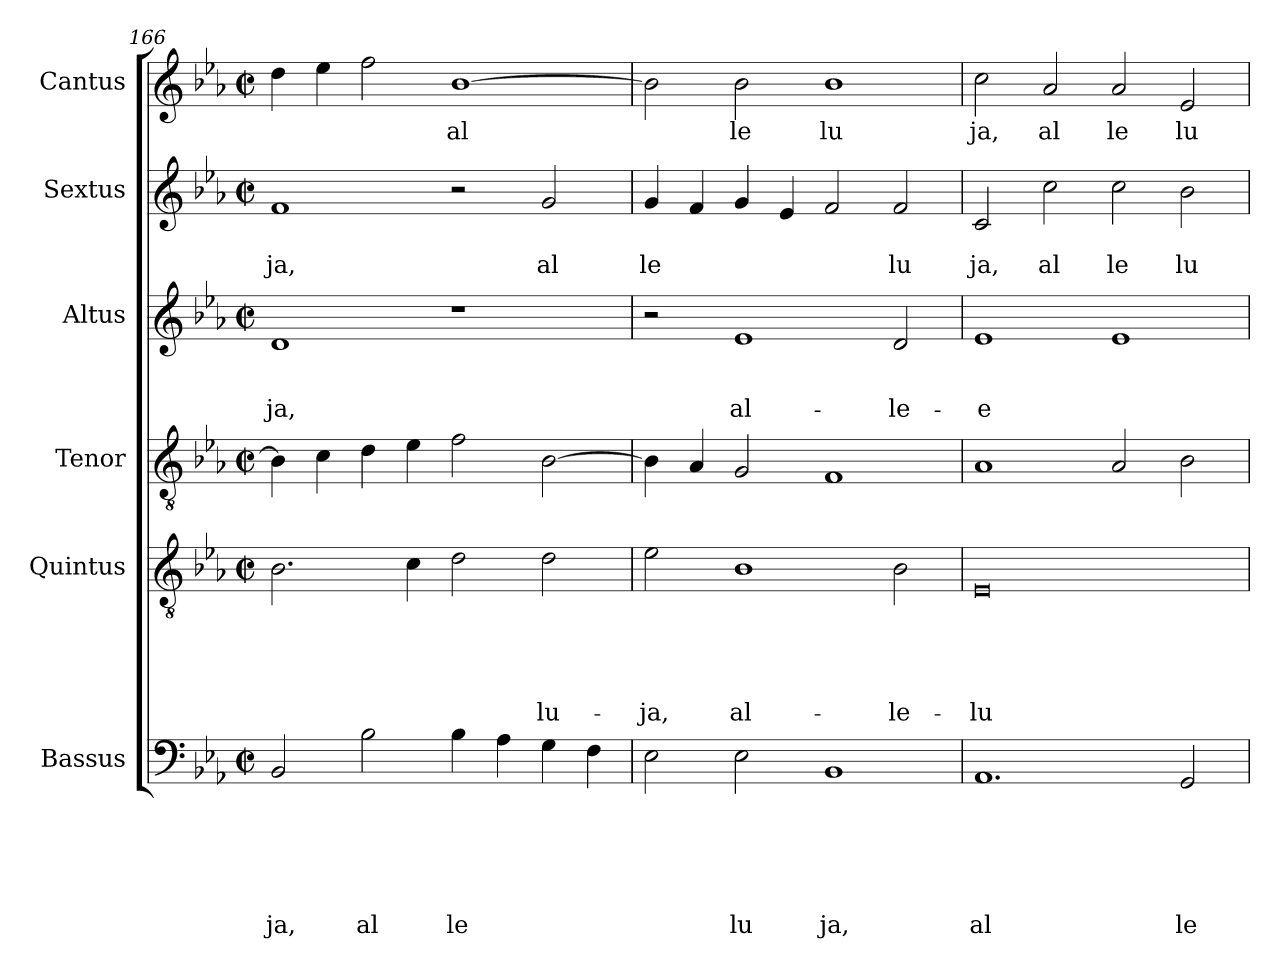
**kern	**text	**text	**text	**text	**text	**text	**kern	**text	**text	**text	**text	**text	**kern	**kern	**text	**text	**text	**kern	**text	**text	**kern	**text
*part6	*part6	*part6	*part6	*part6	*part6	*part6	*part5	*part5	*part5	*part5	*part5	*part5	*part4	*part3	*part3	*part3	*part3	*part2	*part2	*part2	*part1	*part1
*staff6	*staff6	*staff6	*staff6	*staff6	*staff6	*staff6	*staff5	*staff5	*staff5	*staff5	*staff5	*staff5	*staff4	*staff3	*staff3	*staff3	*staff3	*staff2	*staff2	*staff2	*staff1	*staff1
*I"Bassus	*	*	*	*	*	*	*I"Quintus	*	*	*	*	*	*I"Tenor	*I"Altus	*	*	*	*I"Sextus	*	*	*I"Cantus	*
!!LO:PB:g=z
*clefF4	*	*	*	*	*	*	*clefGv2	*	*	*	*	*	*clefGv2	*clefG2	*	*	*	*clefG2	*	*	*clefG2	*
*k[b-e-a-]	*	*	*	*	*	*	*k[b-e-a-]	*	*	*	*	*	*k[b-e-a-]	*k[b-e-a-]	*	*	*	*k[b-e-a-]	*	*	*k[b-e-a-]	*
*E-:	*	*	*	*	*	*	*E-:	*	*	*	*	*	*E-:	*E-:	*	*	*	*E-:	*	*	*E-:	*
*M2/2	*	*	*	*	*	*	*M2/2	*	*	*	*	*	*M2/2	*M2/2	*	*	*	*M2/2	*	*	*M2/2	*
*met(c|)	*	*	*	*	*	*	*met(c|)	*	*	*	*	*	*met(c|)	*met(c|)	*	*	*	*met(c|)	*	*	*met(c|)	*
=166	=166	=166	=166	=166	=166	=166	=166	=166	=166	=166	=166	=166	=166	=166	=166	=166	=166	=166	=166	=166	=166	=166
!	!	!	!	!	!	!LO:LY:b	!	!	!	!	!	!	!	!	!	!	!LO:LY:b	!	!	!LO:LY:b	!	!
2BB-/	.	.	.	.	.	ja,	2.B-\	.	.	.	.	.	4B-\]	1d	.	.	-ja,	1f	.	ja,	4dd\	.
.	.	.	.	.	.	.	.	.	.	.	.	.	4c\	.	.	.	.	.	.	.	4ee-\	.
!	!	!	!	!	!	!LO:LY:b	!	!	!	!	!	!	!	!	!	!	!	!	!	!	!	!
2B-\	.	.	.	.	.	al	.	.	.	.	.	.	4d\	.	.	.	.	.	.	.	2ff\	.
.	.	.	.	.	.	.	4c\	.	.	.	.	.	4e-\	.	.	.	.	.	.	.	.	.
!	!	!	!	!	!	!LO:LY:b	!	!	!	!	!	!	!	!	!	!	!	!	!	!	!	!LO:LY:b
4B-\	.	.	.	.	.	le	2d\	.	.	.	.	.	2f\	1r	.	.	.	2r	.	.	[>1b-	al
4A-\	.	.	.	.	.	.	.	.	.	.	.	.	.	.	.	.	.	.	.	.	.	.
!	!	!	!	!	!	!	!	!	!	!	!	!LO:LY:b	!	!	!	!	!	!	!	!LO:LY:b	!	!
4G\	.	.	.	.	.	.	2d\	.	.	.	.	-lu-	[>2B-\	.	.	.	.	2g/	.	al	.	.
4F\	.	.	.	.	.	.	.	.	.	.	.	.	.	.	.	.	.	.	.	.	.	.
=167	=167	=167	=167	=167	=167	=167	=167	=167	=167	=167	=167	=167	=167	=167	=167	=167	=167	=167	=167	=167	=167	=167
!	!	!	!	!	!	!	!	!	!	!	!	!LO:LY:b	!	!	!	!	!	!	!	!LO:LY:b	!	!
2E-\	.	.	.	.	.	.	2e-\	.	.	.	.	-ja,	4B-\]	2r	.	.	.	4g/	.	le	2b-\]	.
.	.	.	.	.	.	.	.	.	.	.	.	.	4A-/	.	.	.	.	4f/	.	.	.	.
!	!	!	!	!	!	!LO:LY:b	!	!	!	!	!	!LO:LY:b	!	!	!	!	!LO:LY:b	!	!	!	!	!LO:LY:b
2E-\	.	.	.	.	.	lu	1B-	.	.	.	.	al-	2G/	1e-	.	.	al-	4g/	.	.	2b-\	le
.	.	.	.	.	.	.	.	.	.	.	.	.	.	.	.	.	.	4e-/	.	.	.	.
!	!	!	!	!	!	!LO:LY:b	!	!	!	!	!	!	!	!	!	!	!	!	!	!	!	!LO:LY:b
1BB-	.	.	.	.	.	ja,	.	.	.	.	.	.	1F	.	.	.	.	2f/	.	.	1b-	lu
!	!	!	!	!	!	!	!	!	!	!	!	!LO:LY:b	!	!	!	!	!LO:LY:b	!	!	!LO:LY:b	!	!
.	.	.	.	.	.	.	2B-\	.	.	.	.	-le-	.	2d/	.	.	-le-	2f/	.	lu	.	.
=168	=168	=168	=168	=168	=168	=168	=168	=168	=168	=168	=168	=168	=168	=168	=168	=168	=168	=168	=168	=168	=168	=168
!	!	!	!	!	!	!LO:LY:b	!	!	!	!	!	!LO:LY:b	!	!	!	!	!LO:LY:b	!	!	!LO:LY:b	!	!LO:LY:b
1.AA-	.	.	.	.	.	al	0E-	.	.	.	.	-lu-	1A-	1e-	.	.	-e	2c/	.	ja,	2cc\	ja,
!	!	!	!	!	!	!	!	!	!	!	!	!	!	!	!	!	!	!	!	!LO:LY:b	!	!LO:LY:b
.	.	.	.	.	.	.	.	.	.	.	.	.	.	.	.	.	.	2cc\	.	al	2a-/	al
!	!	!	!	!	!	!	!	!	!	!	!	!	!	!	!	!	!	!	!	!LO:LY:b	!	!LO:LY:b
.	.	.	.	.	.	.	.	.	.	.	.	.	2A-/	1e-	.	.	.	2cc\	.	le	2a-/	le
!	!	!	!	!	!	!LO:LY:b	!	!	!	!	!	!	!	!	!	!	!	!	!	!LO:LY:b	!	!LO:LY:b
2GG/	.	.	.	.	.	le	.	.	.	.	.	.	2B-\	.	.	.	.	2b-\	.	lu	2e-/	lu
=	=	=	=	=	=	=	=	=	=	=	=	=	=	=	=	=	=	=	=	=	=	=
*-	*-	*-	*-	*-	*-	*-	*-	*-	*-	*-	*-	*-	*-	*-	*-	*-	*-	*-	*-	*-	*-	*-
